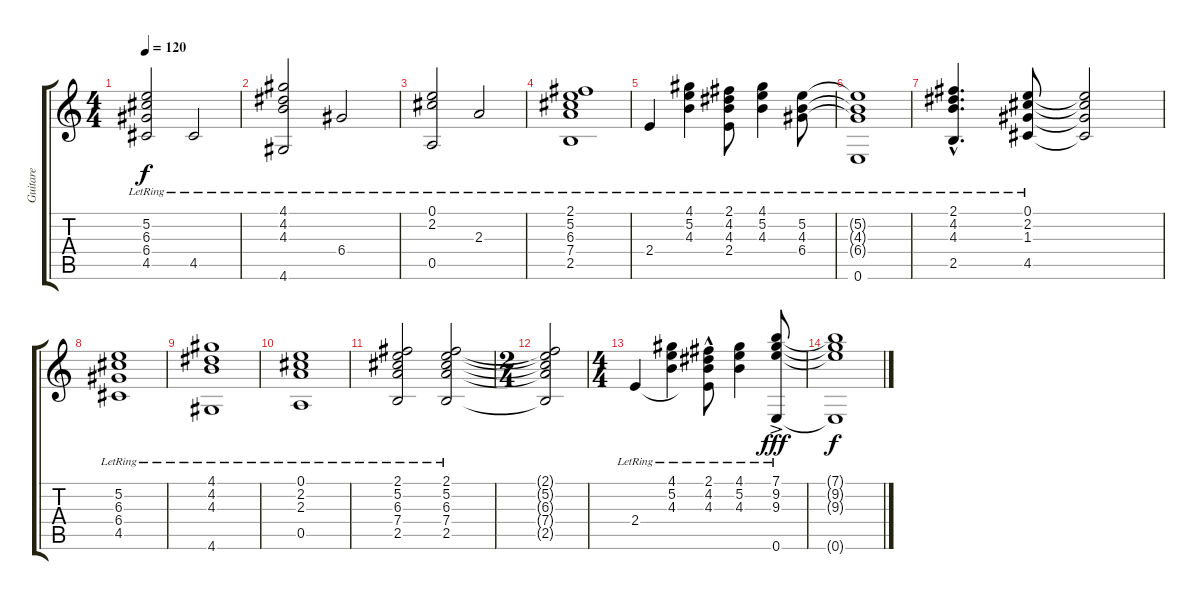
\track ("Guitare" "Guitare") {instrument acousticguitarnylon}
\staff {score tabs}
\tuning (E4 B3 G3 D3 A2 E2) {hide}
\ts (4 4)
\tempo 120
\clef g2
\ks c
(5.2{lr} 6.3{lr} 6.4{lr} 4.5{lr}).2{dy f} 4.5{lr}.2 |
(4.1{lr} 4.2{lr} 4.3{lr} 4.6{lr}).2 6.4{lr}.2 |
(0.1{lr} 2.2{lr} 0.5{lr}).2 2.3{lr}.2 |
(2.1{lr} 5.2{lr} 6.3{lr} 7.4{lr} 2.5{lr}).1 |
2.4{lr}.4 (4.1{lr} 5.2{lr} 4.3{lr}).4 (2.1{lr} 4.2{lr} 4.3{lr} 2.4{lr}).8 (4.1{lr} 5.2{lr} 4.3{lr}).4 (5.2{lr} 4.3{lr} 6.4{lr}).8 |
(5.2{t} 4.3{t} 6.4{t} 0.6{lr}).1 |
(2.1{hac lr} 4.2{hac lr} 4.3{hac lr} 2.5{hac lr}).4{d} (0.1{lr} 2.2{lr} 1.3{lr} 4.5{lr}).8 (0.1{t} 2.2{t} 1.3{t} 4.5{t}).2 |
(5.2{lr} 6.3{lr} 6.4{lr} 4.5{lr}).1 |
(4.1{lr} 4.2{lr} 4.3{lr} 4.6{lr}).1 |
(0.1{lr} 2.2{lr} 2.3{lr} 0.5{lr}).1 |
(2.1{lr} 5.2{lr} 6.3{lr} 7.4{lr} 2.5{lr}).2 (2.1{lr} 5.2{lr} 6.3{lr} 7.4{lr} 2.5{lr}).2 |
\ts (2 4)
(2.1{t} 5.2{t} 6.3{t} 7.4{t} 2.5{t}).2 |
\ts (4 4)
2.4{lr}.4 (4.1{lr} 5.2{lr} 4.3{lr}).4 (2.1{lr} 4.2{lr} 4.3{lr} 2.4{hac t}).8 (4.1{lr} 5.2{lr} 4.3{lr}).4 (7.1{ac lr} 9.2{ac lr} 9.3{ac lr} 0.6{ac lr}).8{dy fff} |
(7.1{t} 9.2{t} 9.3{t} 0.6{t}).1{dy f}
